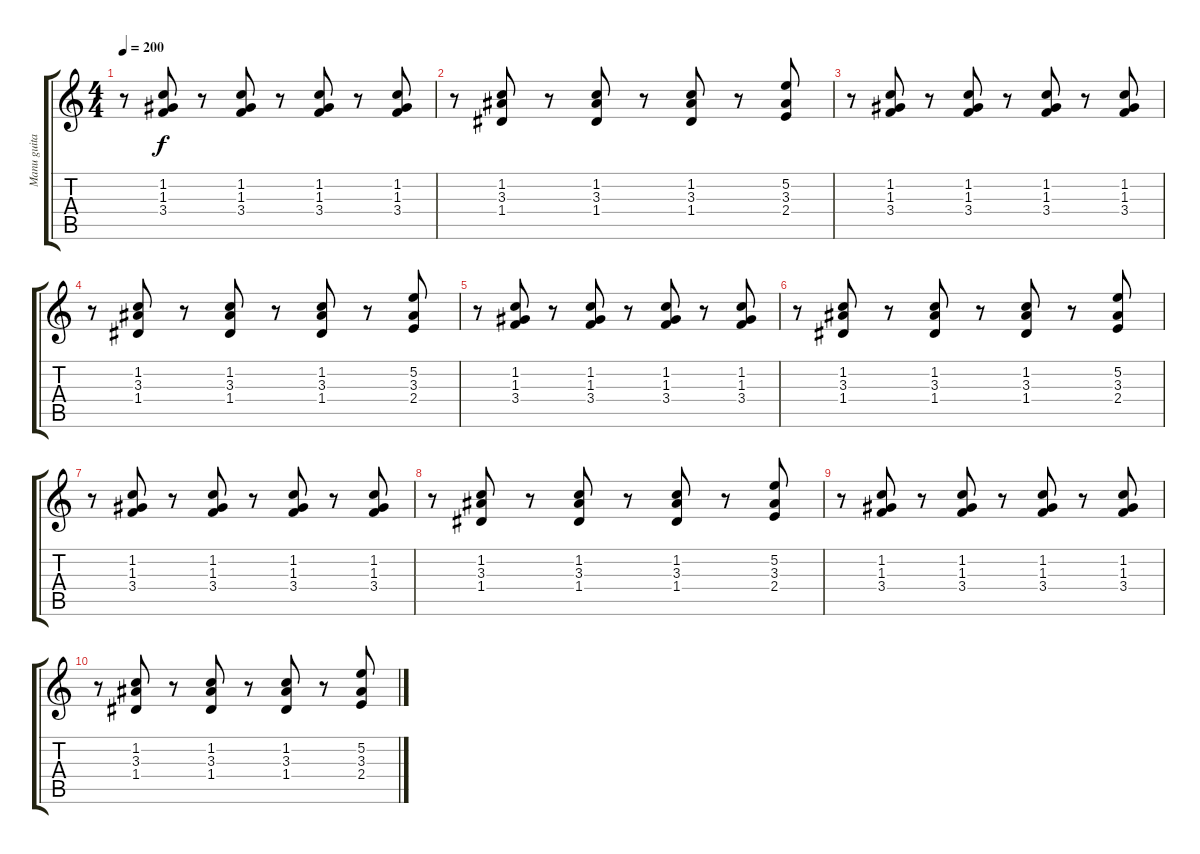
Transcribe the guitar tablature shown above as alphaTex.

\track ("Manu guitare (2)" "Manu guita") {instrument acousticguitarnylon}
\staff {score tabs}
\tuning (E4 B3 G3 D3 A2 E2) {hide}
\ts (4 4)
\tempo 200
\clef g2
\ks c
r.8{dy f} (1.2 1.3 3.4).8 r.8 (1.2 1.3 3.4).8 r.8 (1.2 1.3 3.4).8 r.8 (1.2 1.3 3.4).8 |
r.8 (1.2 3.3 1.4).8 r.8 (1.2 3.3 1.4).8 r.8 (1.2 3.3 1.4).8 r.8 (5.2 3.3 2.4).8 |
r.8 (1.2 1.3 3.4).8 r.8 (1.2 1.3 3.4).8 r.8 (1.2 1.3 3.4).8 r.8 (1.2 1.3 3.4).8 |
r.8 (1.2 3.3 1.4).8 r.8 (1.2 3.3 1.4).8 r.8 (1.2 3.3 1.4).8 r.8 (5.2 3.3 2.4).8 |
r.8 (1.2 1.3 3.4).8 r.8 (1.2 1.3 3.4).8 r.8 (1.2 1.3 3.4).8 r.8 (1.2 1.3 3.4).8 |
r.8 (1.2 3.3 1.4).8 r.8 (1.2 3.3 1.4).8 r.8 (1.2 3.3 1.4).8 r.8 (5.2 3.3 2.4).8 |
r.8 (1.2 1.3 3.4).8 r.8 (1.2 1.3 3.4).8 r.8 (1.2 1.3 3.4).8 r.8 (1.2 1.3 3.4).8 |
r.8 (1.2 3.3 1.4).8 r.8 (1.2 3.3 1.4).8 r.8 (1.2 3.3 1.4).8 r.8 (5.2 3.3 2.4).8 |
r.8 (1.2 1.3 3.4).8 r.8 (1.2 1.3 3.4).8 r.8 (1.2 1.3 3.4).8 r.8 (1.2 1.3 3.4).8 |
r.8 (1.2 3.3 1.4).8 r.8 (1.2 3.3 1.4).8 r.8 (1.2 3.3 1.4).8 r.8 (5.2 3.3 2.4).8
